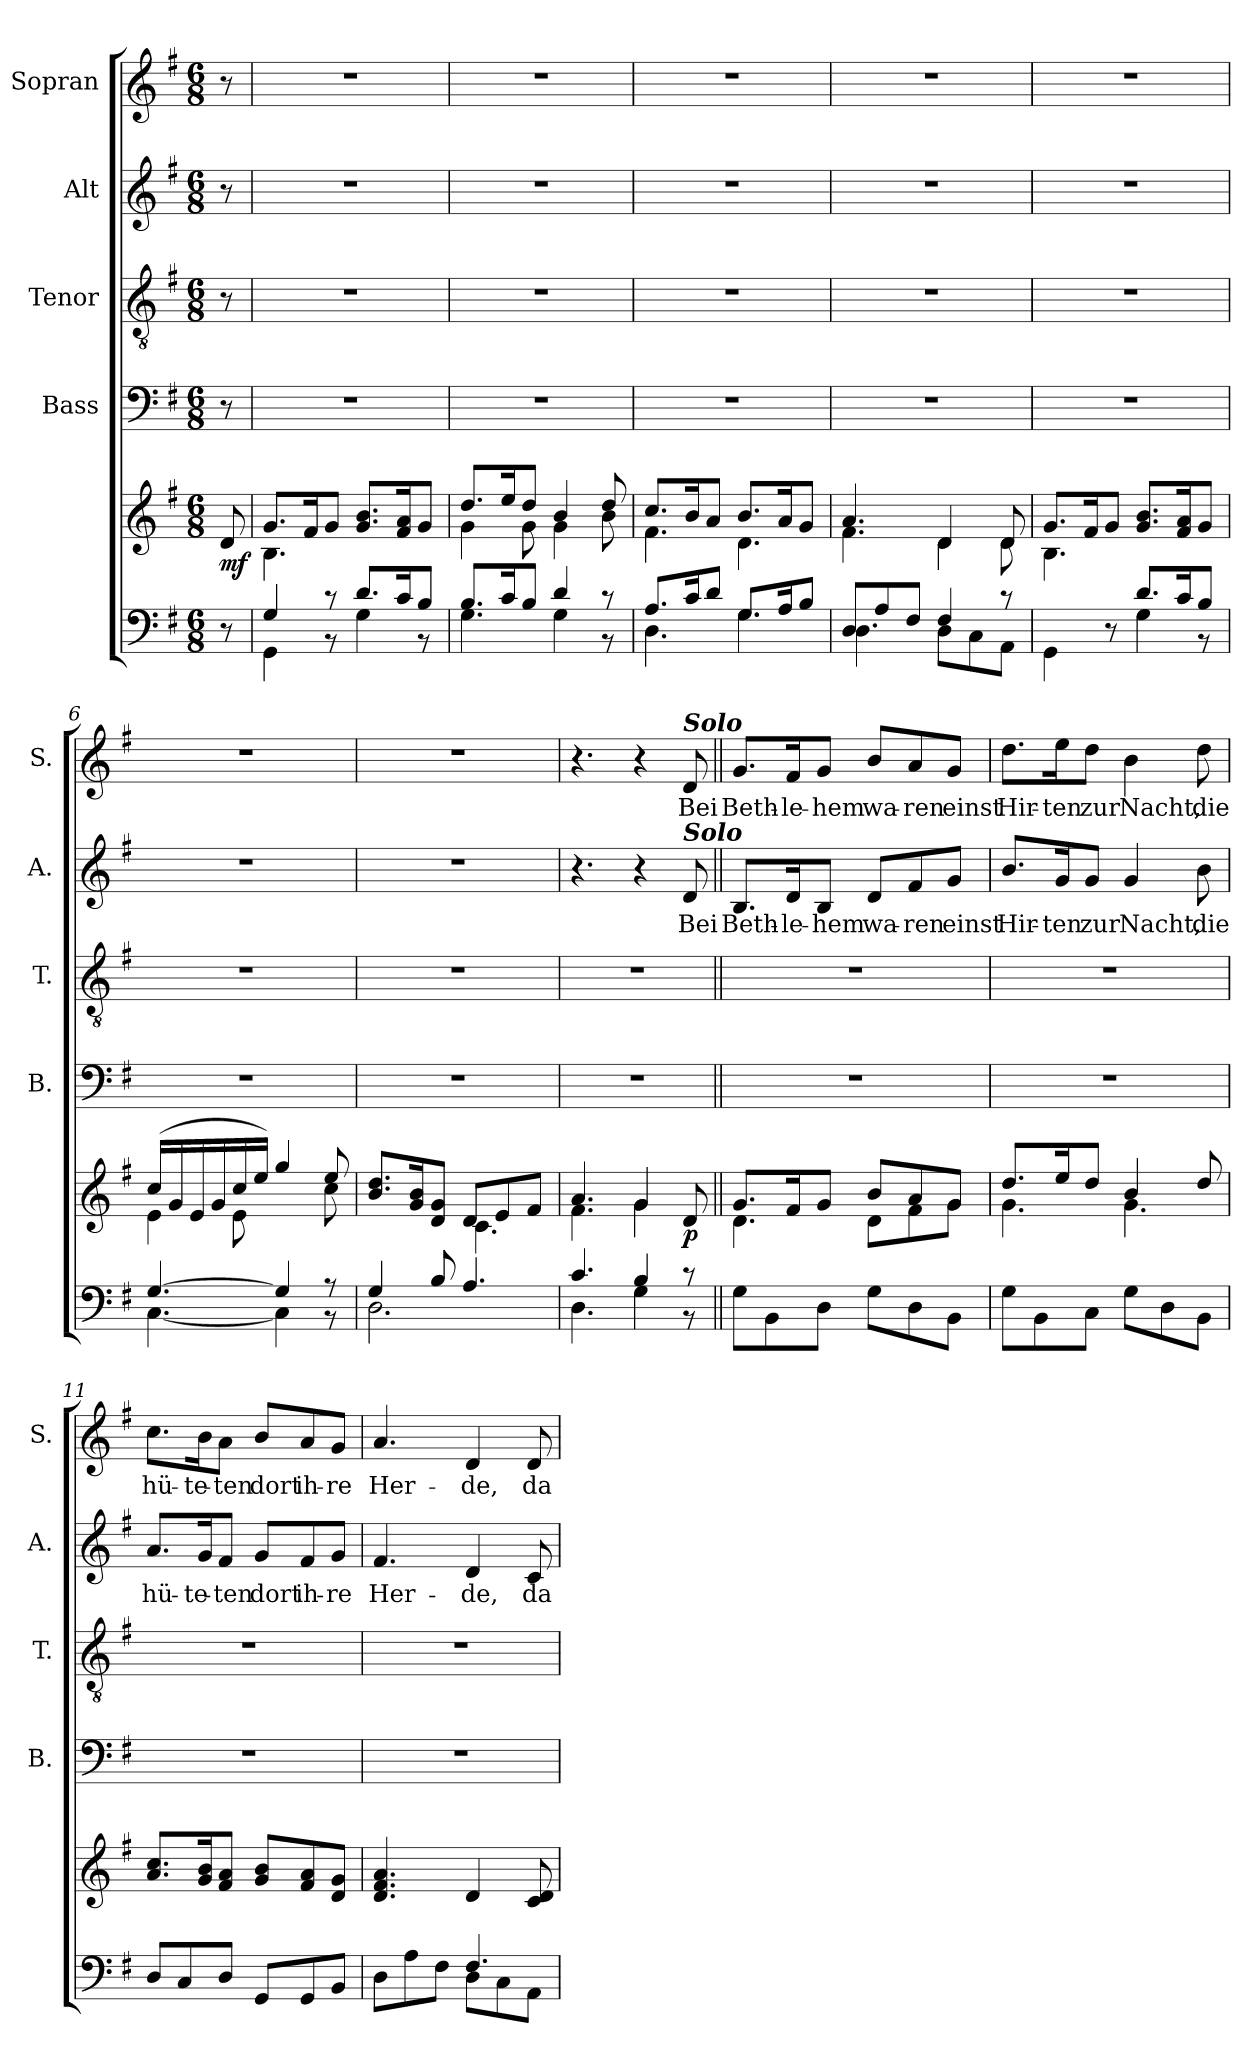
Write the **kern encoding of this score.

**kern	**kern	**dynam	**kern	**kern	**kern	**text	**kern	**text
*part5	*part5	*part5	*part4	*part3	*part2	*part2	*part1	*part1
*staff6	*staff5	*staff5/6	*staff4	*staff3	*staff2	*staff2	*staff1	*staff1
*	*	*	*I"Bass	*I"Tenor	*I"Alt	*	*I"Sopran	*
*	*	*	*I'B.	*I'T.	*I'A.	*	*I'S.	*
*clefF4	*clefG2	*	*clefF4	*clefGv2	*clefG2	*	*clefG2	*
*k[f#]	*k[f#]	*	*k[f#]	*k[f#]	*k[f#]	*	*k[f#]	*
*G:	*G:	*	*G:	*G:	*G:	*	*G:	*
*M6/8	*M6/8	*	*M6/8	*M6/8	*M6/8	*	*M6/8	*
=	=	=	=	=	=	=	=	=
!	!	!LO:DY:b	!	!	!	!	!	!
8r	8d/	mf	8r	8r	8r	.	8r	.
=1	=1	=1	=1	=1	=1	=1	=1	=1
*^	*^	*	*	*	*	*	*	*
4G/	4GG\	8.g/L	4.B\	.	2.r	2.r	2.r	.	2.r	.
.	.	16f#/k	.	.	.	.	.	.	.	.
8r	8r	8g/J	.	.	.	.	.	.	.	.
8.d/L	4G\	8.g/ 8.b/L	4.ryy	.	.	.	.	.	.	.
16c/k	.	16f#/ 16a/k	.	.	.	.	.	.	.	.
8B/J	8r	8g/J	.	.	.	.	.	.	.	.
=2	=2	=2	=2	=2	=2	=2	=2	=2	=2	=2
8.B/L	4.G\	8.dd/L	4g\	.	2.r	2.r	2.r	.	2.r	.
16c/k	.	16ee/k	.	.	.	.	.	.	.	.
8B/J	.	8dd/J	8g\	.	.	.	.	.	.	.
4d/	4G\	4b/	4g\	.	.	.	.	.	.	.
8r	8r	8dd/	8b\	.	.	.	.	.	.	.
=3	=3	=3	=3	=3	=3	=3	=3	=3	=3	=3
8.A/L	4.D\	8.cc/L	4.f#\	.	2.r	2.r	2.r	.	2.r	.
16c/k	.	16b/k	.	.	.	.	.	.	.	.
8d/J	.	8a/J	.	.	.	.	.	.	.	.
8.G/L	4.G\	8.b/L	4.d\	.	.	.	.	.	.	.
16A/k	.	16a/k	.	.	.	.	.	.	.	.
8B/J	.	8g/J	.	.	.	.	.	.	.	.
=4	=4	=4	=4	=4	=4	=4	=4	=4	=4	=4
8D/L	4.D\	4.a/	4.f#\	.	2.r	2.r	2.r	.	2.r	.
8A/	.	.	.	.	.	.	.	.	.	.
8F#/J	.	.	.	.	.	.	.	.	.	.
4F#/	8D\L	4d/	4d\	.	.	.	.	.	.	.
.	8C\	.	.	.	.	.	.	.	.	.
8rc	8AA\J	8d/	8d\	.	.	.	.	.	.	.
=5	=5	=5	=5	=5	=5	=5	=5	=5	=5	=5
4.ryy	4GG\	8.g/L	4.B\	.	2.r	2.r	2.r	.	2.r	.
.	.	16f#/k	.	.	.	.	.	.	.	.
.	8r	8g/J	.	.	.	.	.	.	.	.
8.d/L	4G\	8.g/ 8.b/L	4.ryy	.	.	.	.	.	.	.
16c/k	.	16f#/ 16a/k	.	.	.	.	.	.	.	.
8B/J	8r	8g/J	.	.	.	.	.	.	.	.
!!LO:LB:g=z
=6	=6	=6	=6	=6	=6	=6	=6	=6	=6	=6
[>4.G/	[<4.C\	(>16cc/LL	4e\	.	2.r	2.r	2.r	.	2.r	.
.	.	16g/	.	.	.	.	.	.	.	.
.	.	16e/	.	.	.	.	.	.	.	.
.	.	16g/	.	.	.	.	.	.	.	.
.	.	16cc/	8e\	.	.	.	.	.	.	.
.	.	16ee/JJ)	.	.	.	.	.	.	.	.
4G/]	4C\]	4gg/	4ryy	.	.	.	.	.	.	.
8r	8r	8ee/	8cc\	.	.	.	.	.	.	.
=7	=7	=7	=7	=7	=7	=7	=7	=7	=7	=7
4G/	2.D\	8.b/ 8.dd/L	4.ryy	.	2.r	2.r	2.r	.	2.r	.
.	.	16g/ 16b/k	.	.	.	.	.	.	.	.
8B/	.	8d/ 8g/J	.	.	.	.	.	.	.	.
4.A/	.	8d/L	4.c\	.	.	.	.	.	.	.
.	.	8e/	.	.	.	.	.	.	.	.
.	.	8f#/J	.	.	.	.	.	.	.	.
=8	=8	=8	=8	=8	=8	=8	=8	=8	=8	=8
4.c/	4.D\	4.a/	4.f#\	.	2.r	2.r	4.r	.	4.r	.
4B/	4G\	4g/	4g\	.	.	.	4r	.	4r	.
!	!	!	!	!	!	!	!	!	!LO:TX:a:Bi:t=Solo	!
!	!	!	!	!	!	!	!LO:TX:a:Bi:t=Solo	!	!	!
!	!	!	!	!LO:DY:b	!	!	!	!LO:LY:b	!	!LO:LY:b
8r	8r	8d/	8ryy	p	.	.	8d/	Bei	8d/	Bei
=9||	=9||	=9||	=9||	=9||	=9||	=9||	=9||	=9||	=9||	=9||
!	!	!	!	!	!	!	!	!LO:LY:b	!	!LO:LY:b
*v	*v	*	*	*	*	*	*	*	*	*
8G\L	8.g/L	4.d\	.	2.r	2.r	8.B/L	Beth-	8.g/L	Beth-
8BB\	.	.	.	.	.	.	.	.	.
!	!	!	!	!	!	!	!LO:LY:b	!	!LO:LY:b
.	16f#/k	.	.	.	.	16d/K	-le-	16f#/K	-le-
!	!	!	!	!	!	!	!LO:LY:b	!	!LO:LY:b
8D\J	8g/J	.	.	.	.	8B/J	-hem	8g/J	-hem
!	!	!	!	!	!	!	!LO:LY:b	!	!LO:LY:b
8G\L	8b/L	8d\L	.	.	.	8d/L	wa-	8b/L	wa-
!	!	!	!	!	!	!	!LO:LY:b	!	!LO:LY:b
8D\	8a/	8f#\	.	.	.	8f#/	-ren	8a/	-ren
!	!	!	!	!	!	!	!LO:LY:b	!	!LO:LY:b
8BB\J	8g/J	8g\J	.	.	.	8g/J	einst	8g/J	einst
=10	=10	=10	=10	=10	=10	=10	=10	=10	=10
!	!	!	!	!	!	!	!LO:LY:b	!	!LO:LY:b
8G\L	8.dd/L	4.g\	.	2.r	2.r	8.b/L	Hir-	8.dd\L	Hir-
8BB\	.	.	.	.	.	.	.	.	.
!	!	!	!	!	!	!	!LO:LY:b	!	!LO:LY:b
.	16ee/k	.	.	.	.	16g/K	-ten	16ee\K	-ten
!	!	!	!	!	!	!	!LO:LY:b	!	!LO:LY:b
8C\J	8dd/J	.	.	.	.	8g/J	zur	8dd\J	zur
!	!	!	!	!	!	!	!LO:LY:b	!	!LO:LY:b
8G\L	4b/	4.g\	.	.	.	4g/	Nacht,	4b\	Nacht,
8D\	.	.	.	.	.	.	.	.	.
!	!	!	!	!	!	!	!LO:LY:b	!	!LO:LY:b
8BB\J	8dd/	.	.	.	.	8b\	die	8dd\	die
*	*v	*v	*	*	*	*	*	*	*
!!LO:PB:g=z
=11	=11	=11	=11	=11	=11	=11	=11	=11
!	!	!	!	!	!	!LO:LY:b	!	!LO:LY:b
8D/L	8.a/ 8.cc/L	.	2.r	2.r	8.a/L	hü-	8.cc\L	hü-
8C/	.	.	.	.	.	.	.	.
!	!	!	!	!	!	!LO:LY:b	!	!LO:LY:b
.	16g/ 16b/k	.	.	.	16g/K	-te-	16b\K	-te-
!	!	!	!	!	!	!LO:LY:b	!	!LO:LY:b
8D/J	8f#/ 8a/J	.	.	.	8f#/J	-ten	8a\J	-ten
!	!	!	!	!	!	!LO:LY:b	!	!LO:LY:b
8GG/L	8g/ 8b/L	.	.	.	8g/L	dort	8b/L	dort
!	!	!	!	!	!	!LO:LY:b	!	!LO:LY:b
8GG/	8f#/ 8a/	.	.	.	8f#/	ih-	8a/	ih-
!	!	!	!	!	!	!LO:LY:b	!	!LO:LY:b
8BB/J	8d/ 8g/J	.	.	.	8g/J	-re	8g/J	-re
=12	=12	=12	=12	=12	=12	=12	=12	=12
*^	*	*	*	*	*	*	*	*
!	!	!	!	!	!	!	!LO:LY:b	!	!LO:LY:b
4.ryy	8D\L	4.d/ 4.f#/ 4.a/	.	2.r	2.r	4.f#/	Her-	4.a/	Her-
.	8A\	.	.	.	.	.	.	.	.
.	8F#\J	.	.	.	.	.	.	.	.
!	!	!	!	!	!	!	!LO:LY:b	!	!LO:LY:b
4.F#/	8D\L	4d/	.	.	.	4d/	-de,	4d/	-de,
.	8C\	.	.	.	.	.	.	.	.
!	!	!	!	!	!	!	!LO:LY:b	!	!LO:LY:b
.	8AA\J	8c/ 8d/	.	.	.	8c/	da	8d/	da
*v	*v	*	*	*	*	*	*	*	*
=	=	=	=	=	=	=	=	=
*-	*-	*-	*-	*-	*-	*-	*-	*-
